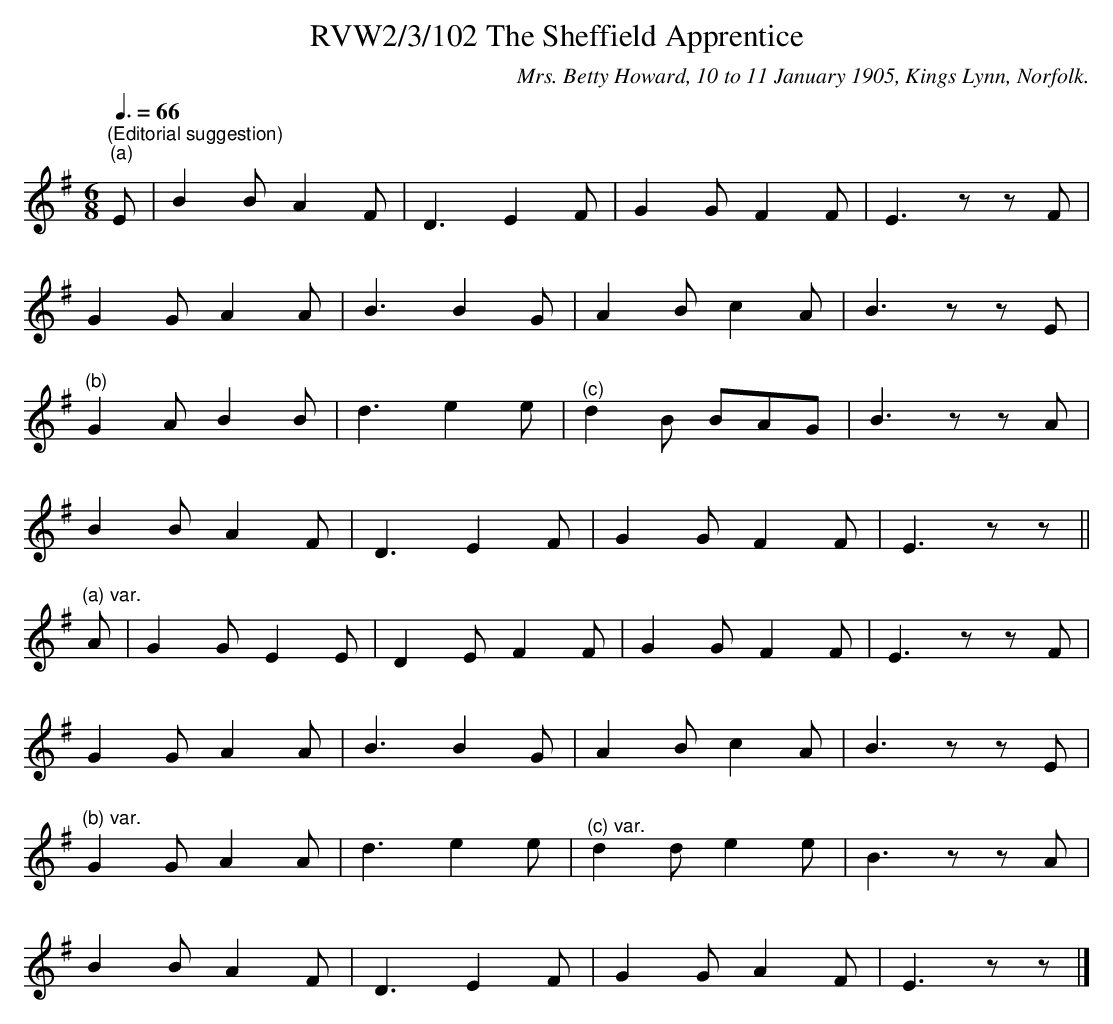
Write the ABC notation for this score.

X:1
T:RVW2/3/102 The Sheffield Apprentice
C:Mrs. Betty Howard, 10 to 11 January 1905, Kings Lynn, Norfolk.
L:1/8
Q:3/8=66
M:6/8
K:Em
"^(Editorial suggestion)""^(a)" E | B2 B A2 F | D3 E2 F | G2 G F2 F | E3 z z F |$ G2 G A2 A |
B3 B2 G | A2 B c2 A | B3 z z E |$"^(b)" G2 A B2 B | d3 e2 e |"^(c)" d2 B BAG | B3 z z A |$
B2 B A2 F | D3 E2 F | G2 G F2 F | E3 z z ||$"^(a) var." A | G2 G E2 E | D2 E F2 F | G2 G F2 F |
E3 z z F |$ G2 G A2 A | B3 B2 G | A2 B c2 A | B3 z z E |$"^(b) var." G2 G A2 A | d3 e2 e |
"^(c) var." d2 d e2 e | B3 z z A |$ B2 B A2 F | D3 E2 F | G2 G A2 F | E3 z z |]
